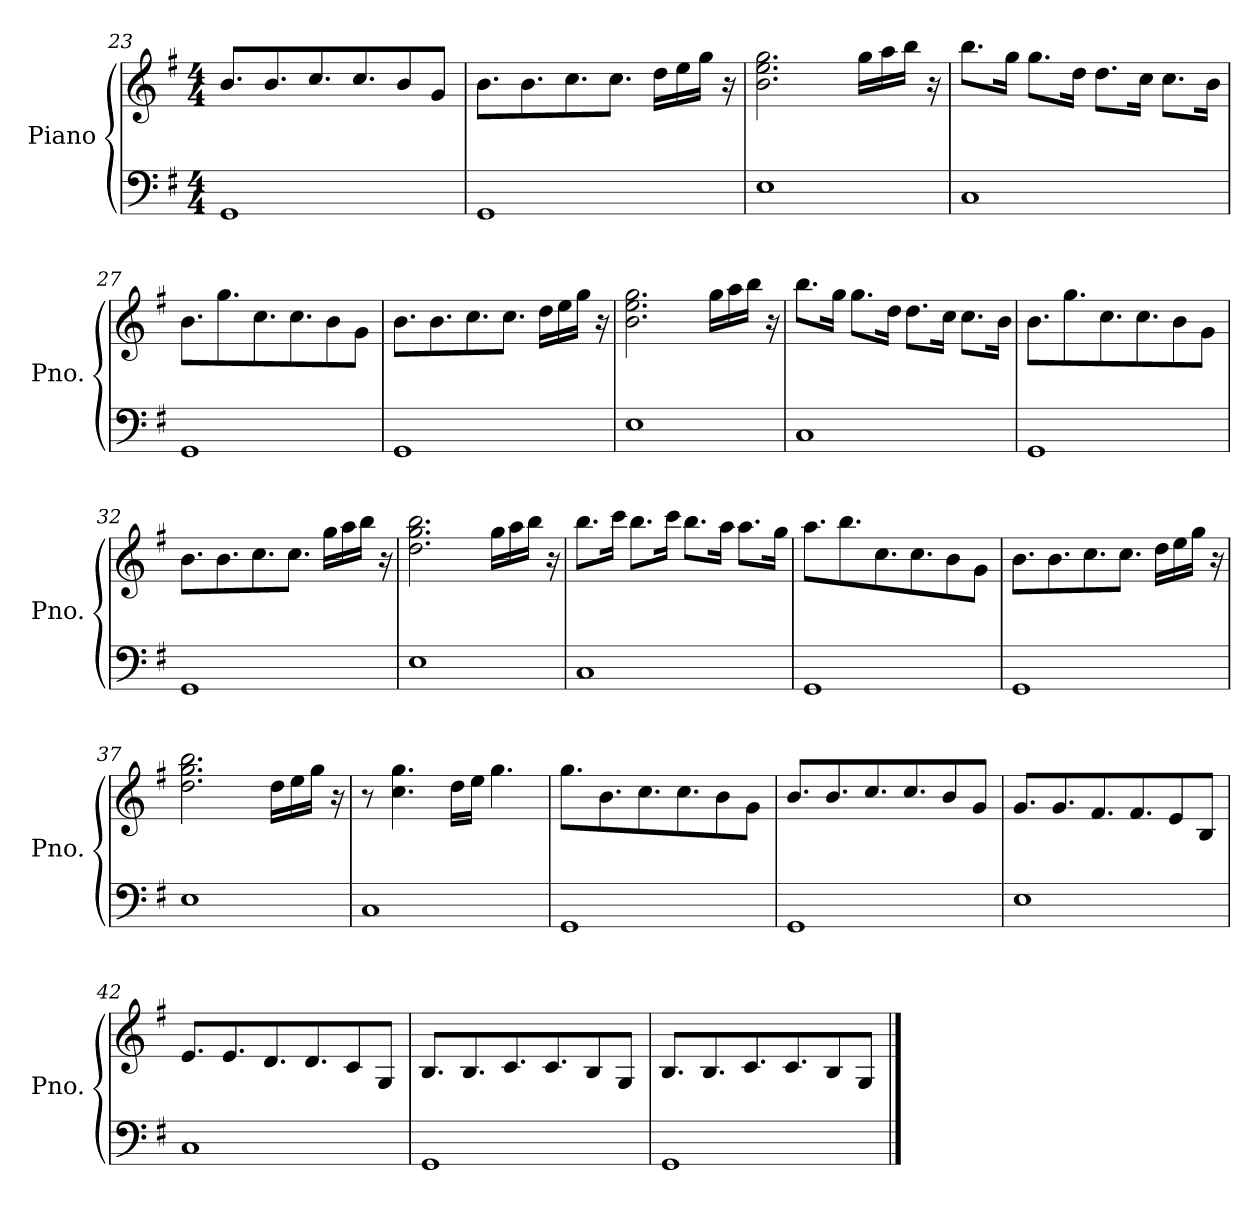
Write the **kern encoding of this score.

**kern	**kern
*part1	*part1
*staff2	*staff1
*I"Piano	*
*I'Pno.	*
*clefF4	*clefG2
*k[f#]	*k[f#]
*M4/4	*M4/4
=23	=23
1GG	8.b/L
.	8.b/
.	8.cc/
.	8.cc/
.	8b/
.	8g/J
=24	=24
1GG	8.b\L
.	8.b\
.	8.cc\
.	8.cc\J
.	16dd\LL
.	16ee\
.	16gg\JJ
.	16r
!!LO:LB:g=z
=25	=25
1E	2.b\ 2.ee\ 2.gg\
.	16gg\LL
.	16aa\
.	16bb\JJ
.	16r
=26	=26
1C	8.bb\L
.	16gg\Jk
.	8.gg\L
.	16dd\Jk
.	8.dd\L
.	16cc\Jk
.	8.cc\L
.	16b\Jk
=27	=27
1GG	8.b\L
.	8.gg\
.	8.cc\
.	8.cc\
.	8b\
.	8g\J
=28	=28
1GG	8.b\L
.	8.b\
.	8.cc\
.	8.cc\J
.	16dd\LL
.	16ee\
.	16gg\JJ
.	16r
=29	=29
1E	2.b\ 2.ee\ 2.gg\
.	16gg\LL
.	16aa\
.	16bb\JJ
.	16r
!!LO:PB:g=z
=30	=30
1C	8.bb\L
.	16gg\Jk
.	8.gg\L
.	16dd\Jk
.	8.dd\L
.	16cc\Jk
.	8.cc\L
.	16b\Jk
=31	=31
1GG	8.b\L
.	8.gg\
.	8.cc\
.	8.cc\
.	8b\
.	8g\J
=32	=32
1GG	8.b\L
.	8.b\
.	8.cc\
.	8.cc\J
.	16gg\LL
.	16aa\
.	16bb\JJ
.	16r
=33	=33
1E	2.dd\ 2.gg\ 2.bb\
.	16gg\LL
.	16aa\
.	16bb\JJ
.	16r
=34	=34
1C	8.bb\L
.	16ccc\Jk
.	8.bb\L
.	16ccc\Jk
.	8.bb\L
.	16aa\Jk
.	8.aa\L
.	16gg\Jk
!!LO:LB:g=z
=35	=35
1GG	8.aa\L
.	8.bb\
.	8.cc\
.	8.cc\
.	8b\
.	8g\J
=36	=36
1GG	8.b\L
.	8.b\
.	8.cc\
.	8.cc\J
.	16dd\LL
.	16ee\
.	16gg\JJ
.	16r
=37	=37
1E	2.dd\ 2.gg\ 2.bb\
.	16dd\LL
.	16ee\
.	16gg\JJ
.	16r
=38	=38
1C	8r
.	4.cc\ 4.gg\
.	16dd\LL
.	16ee\JJ
.	4.gg\
=39	=39
1GG	8.gg\L
.	8.b\
.	8.cc\
.	8.cc\
.	8b\
.	8g\J
=40	=40
1GG	8.b/L
.	8.b/
.	8.cc/
.	8.cc/
.	8b/
.	8g/J
!!LO:LB:g=z
=41	=41
1E	8.g/L
.	8.g/
.	8.f#/
.	8.f#/
.	8e/
.	8B/J
=42	=42
1C	8.e/L
.	8.e/
.	8.d/
.	8.d/
.	8c/
.	8G/J
=43	=43
1GG	8.B/L
.	8.B/
.	8.c/
.	8.c/
.	8B/
.	8G/J
=44	=44
1GG	8.B/L
.	8.B/
.	8.c/
.	8.c/
.	8B/
.	8G/J
==	==
*-	*-
